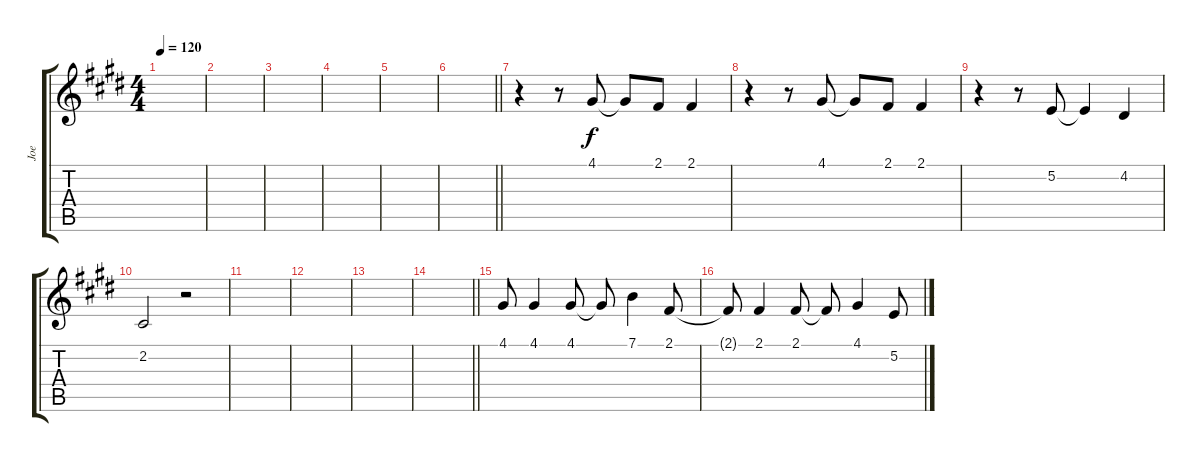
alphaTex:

\track ("Joe" "Joe") {instrument lead1square}
\staff {score tabs}
\tuning (E4 B3 G3 D3 A2 E2) {hide}
\ts (4 4)
\tempo 120
\clef g2
\ks c#minor
|
|
|
|
|
\barLineRight lightlight
|
r.4 r.8 4.1.8 4.1{t}.8 2.1.8 2.1.4 |
r.4 r.8 4.1.8 4.1{t}.8 2.1.8 2.1.4 |
r.4 r.8 5.2.8 5.2{t}.4 4.2.4 |
2.2.2 r.2 |
|
|
|
\barLineRight lightlight
|
4.1.8 4.1.4 4.1.8 4.1{t}.8 7.1.4 2.1.8 |
2.1{t}.8 2.1.4 2.1.8 2.1{t}.8 4.1.4 5.2.8
